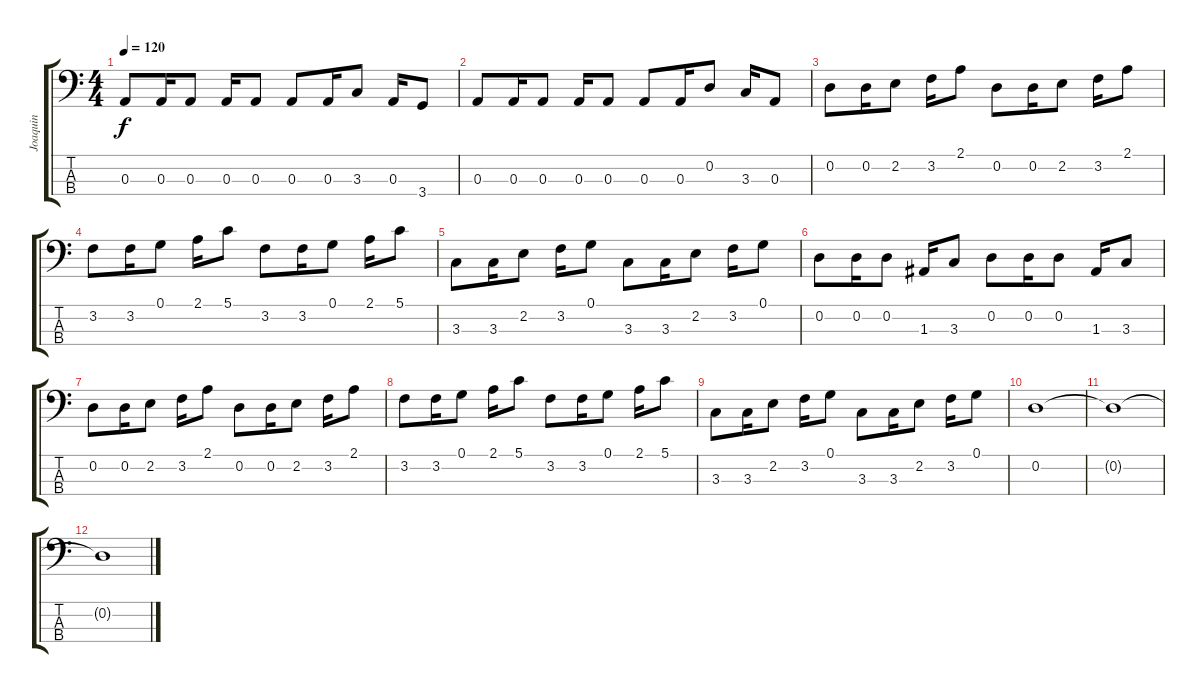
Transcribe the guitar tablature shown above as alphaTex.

\track ("Joaquin" "Joaquin") {instrument electricbassfinger}
\staff {score tabs}
\tuning (G2 D2 A1 E1) {hide}
\ts (4 4)
\tempo 120
\clef f4
\ks c
0.3.8{dy f} 0.3.16 0.3.8 0.3.16 0.3.8 0.3.8 0.3.16 3.3.8 0.3.16 3.4.8 |
0.3.8 0.3.16 0.3.8 0.3.16 0.3.8 0.3.8 0.3.16 0.2.8 3.3.16 0.3.8 |
0.2.8 0.2.16 2.2.8 3.2.16 2.1.8 0.2.8 0.2.16 2.2.8 3.2.16 2.1.8 |
3.2.8 3.2.16 0.1.8 2.1.16 5.1.8 3.2.8 3.2.16 0.1.8 2.1.16 5.1.8 |
3.3.8 3.3.16 2.2.8 3.2.16 0.1.8 3.3.8 3.3.16 2.2.8 3.2.16 0.1.8 |
0.2.8 0.2.16 0.2.8 1.3.16 3.3.8 0.2.8 0.2.16 0.2.8 1.3.16 3.3.8 |
0.2.8 0.2.16 2.2.8 3.2.16 2.1.8 0.2.8 0.2.16 2.2.8 3.2.16 2.1.8 |
3.2.8 3.2.16 0.1.8 2.1.16 5.1.8 3.2.8 3.2.16 0.1.8 2.1.16 5.1.8 |
3.3.8 3.3.16 2.2.8 3.2.16 0.1.8 3.3.8 3.3.16 2.2.8 3.2.16 0.1.8 |
0.2.1 |
0.2{t}.1 |
0.2{t}.1
